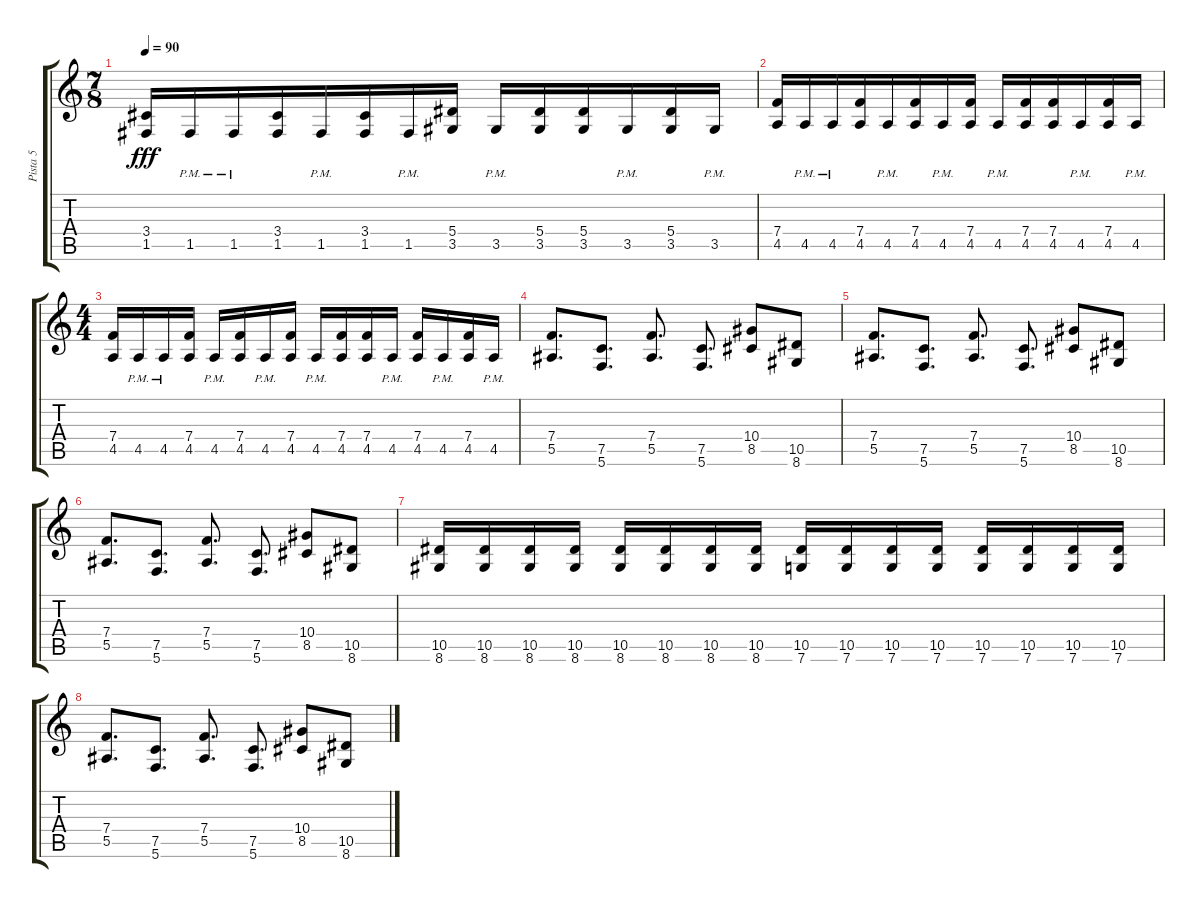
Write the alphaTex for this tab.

\track ("Pista 5" "Pista 5") {instrument distortionguitar}
\staff {score tabs}
\tuning (C4 G3 Eb3 Bb2 F2 C2) {hide}
\ts (7 8)
\tempo 90
\clef g2
\ks c
(3.4 1.5).16{dy fff} 1.5{pm}.16 1.5{pm}.16 (3.4 1.5).16 1.5{pm}.16 (3.4 1.5).16 1.5{pm}.16 (5.4 3.5).16 3.5{pm}.16 (5.4 3.5).16 (5.4 3.5).16 3.5{pm}.16 (5.4 3.5).16 3.5{pm}.16 |
(7.4 4.5).16 4.5{pm}.16 4.5{pm}.16 (7.4 4.5).16 4.5{pm}.16 (7.4 4.5).16 4.5{pm}.16 (7.4 4.5).16 4.5{pm}.16 (7.4 4.5).16 (7.4 4.5).16 4.5{pm}.16 (7.4 4.5).16 4.5{pm}.16 |
\ts (4 4)
(7.4 4.5).16 4.5{pm}.16 4.5{pm}.16 (7.4 4.5).16 4.5{pm}.16 (7.4 4.5).16 4.5{pm}.16 (7.4 4.5).16 4.5{pm}.16 (7.4 4.5).16 (7.4 4.5).16 4.5{pm}.16 (7.4 4.5).16 4.5{pm}.16 (7.4 4.5).16 4.5{pm}.16 |
(7.4 5.5).8{d} (7.5 5.6).8{d} (7.4 5.5).8{d} (7.5 5.6).8{d} (10.4 8.5).8 (10.5 8.6).8 |
(7.4 5.5).8{d} (7.5 5.6).8{d} (7.4 5.5).8{d} (7.5 5.6).8{d} (10.4 8.5).8 (10.5 8.6).8 |
(7.4 5.5).8{d} (7.5 5.6).8{d} (7.4 5.5).8{d} (7.5 5.6).8{d} (10.4 8.5).8 (10.5 8.6).8 |
(10.5 8.6).16 (10.5 8.6).16 (10.5 8.6).16 (10.5 8.6).16 (10.5 8.6).16 (10.5 8.6).16 (10.5 8.6).16 (10.5 8.6).16 (10.5 7.6).16 (10.5 7.6).16 (10.5 7.6).16 (10.5 7.6).16 (10.5 7.6).16 (10.5 7.6).16 (10.5 7.6).16 (10.5 7.6).16 |
(7.4 5.5).8{d} (7.5 5.6).8{d} (7.4 5.5).8{d} (7.5 5.6).8{d} (10.4 8.5).8 (10.5 8.6).8
